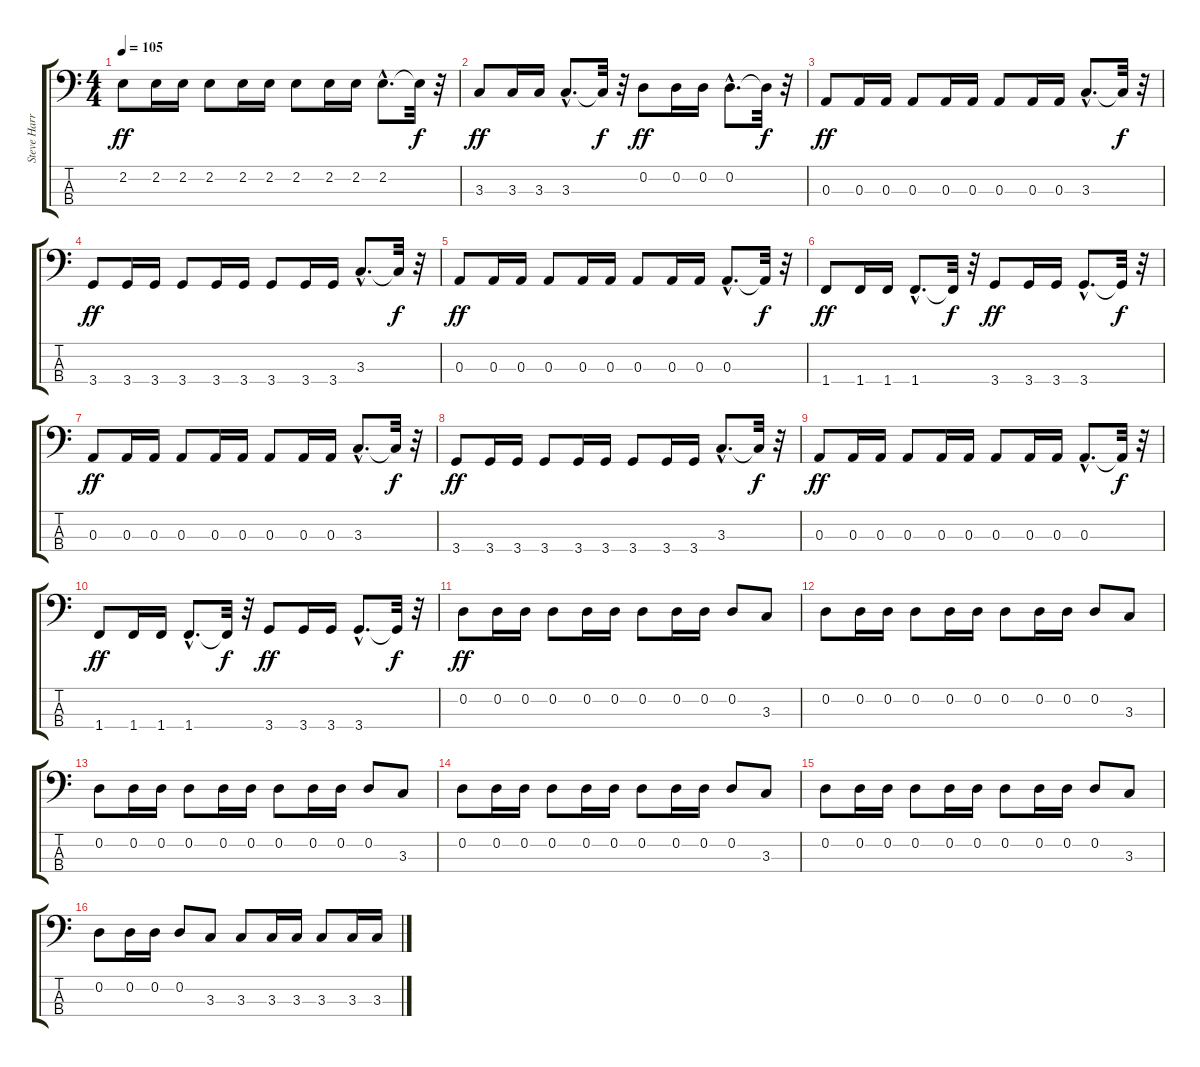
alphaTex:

\track ("Steve Harris" "Steve Harr") {instrument electricbassfinger}
\staff {score tabs}
\tuning (G2 D2 A1 E1) {hide}
\ts (4 4)
\tempo 105
\clef f4
\ks c
2.2.8{dy ff} 2.2.16 2.2.16 2.2.8 2.2.16 2.2.16 2.2.8 2.2.16 2.2.16 2.2{hac}.8{d} 2.2{t}.32{dy f} r.32 |
3.3.8{dy ff} 3.3.16 3.3.16 3.3{hac}.8{d} 3.3{t}.32{dy f} r.32 0.2.8{dy ff} 0.2.16 0.2.16 0.2{hac}.8{d} 0.2{t}.32{dy f} r.32 |
0.3.8{dy ff} 0.3.16 0.3.16 0.3.8 0.3.16 0.3.16 0.3.8 0.3.16 0.3.16 3.3{hac}.8{d} 3.3{t}.32{dy f} r.32 |
3.4.8{dy ff} 3.4.16 3.4.16 3.4.8 3.4.16 3.4.16 3.4.8 3.4.16 3.4.16 3.3{hac}.8{d} 3.3{t}.32{dy f} r.32 |
0.3.8{dy ff} 0.3.16 0.3.16 0.3.8 0.3.16 0.3.16 0.3.8 0.3.16 0.3.16 0.3{hac}.8{d} 0.3{t}.32{dy f} r.32 |
1.4.8{dy ff} 1.4.16 1.4.16 1.4{hac}.8{d} 1.4{t}.32{dy f} r.32 3.4.8{dy ff} 3.4.16 3.4.16 3.4{hac}.8{d} 3.4{t}.32{dy f} r.32 |
0.3.8{dy ff} 0.3.16 0.3.16 0.3.8 0.3.16 0.3.16 0.3.8 0.3.16 0.3.16 3.3{hac}.8{d} 3.3{t}.32{dy f} r.32 |
3.4.8{dy ff} 3.4.16 3.4.16 3.4.8 3.4.16 3.4.16 3.4.8 3.4.16 3.4.16 3.3{hac}.8{d} 3.3{t}.32{dy f} r.32 |
0.3.8{dy ff} 0.3.16 0.3.16 0.3.8 0.3.16 0.3.16 0.3.8 0.3.16 0.3.16 0.3{hac}.8{d} 0.3{t}.32{dy f} r.32 |
1.4.8{dy ff} 1.4.16 1.4.16 1.4{hac}.8{d} 1.4{t}.32{dy f} r.32 3.4.8{dy ff} 3.4.16 3.4.16 3.4{hac}.8{d} 3.4{t}.32{dy f} r.32 |
0.2.8{dy ff} 0.2.16 0.2.16 0.2.8 0.2.16 0.2.16 0.2.8 0.2.16 0.2.16 0.2.8 3.3.8 |
0.2.8 0.2.16 0.2.16 0.2.8 0.2.16 0.2.16 0.2.8 0.2.16 0.2.16 0.2.8 3.3.8 |
0.2.8 0.2.16 0.2.16 0.2.8 0.2.16 0.2.16 0.2.8 0.2.16 0.2.16 0.2.8 3.3.8 |
0.2.8 0.2.16 0.2.16 0.2.8 0.2.16 0.2.16 0.2.8 0.2.16 0.2.16 0.2.8 3.3.8 |
0.2.8 0.2.16 0.2.16 0.2.8 0.2.16 0.2.16 0.2.8 0.2.16 0.2.16 0.2.8 3.3.8 |
0.2.8 0.2.16 0.2.16 0.2.8 3.3.8 3.3.8 3.3.16 3.3.16 3.3.8 3.3.16 3.3.16
